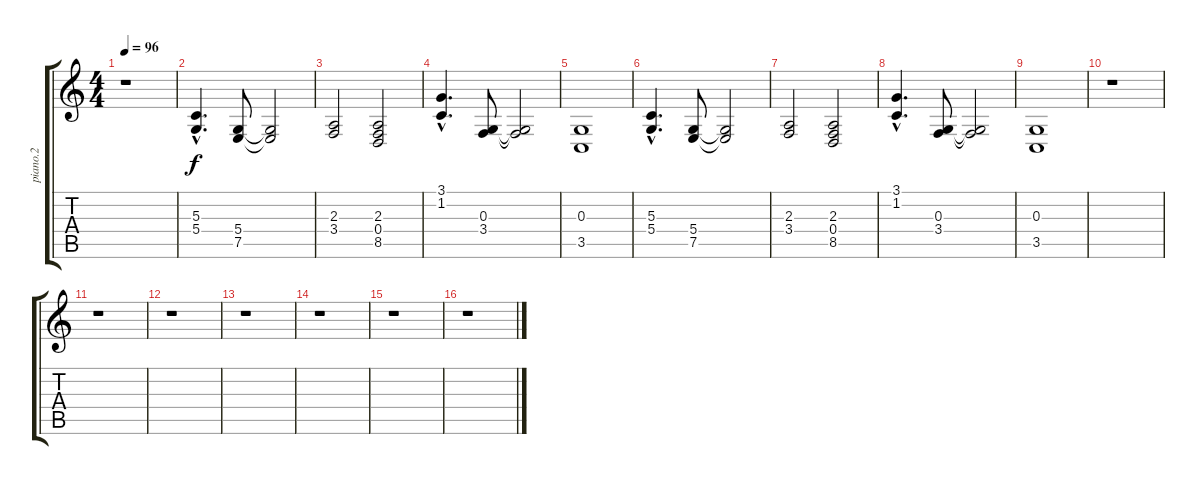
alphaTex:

\track ("piano.2" "piano.2") {instrument acousticgrandpiano}
\staff {score tabs}
\tuning (E4 B3 G3 D3 A2 E2) {hide}
\ts (4 4)
\tempo 96
\clef g2
\ks c
r.1{dy f instrument acousticgrandpiano} |
(5.3{hac} 5.4{hac}).4{d} (5.4 7.5).8 (5.4{t} 7.5{t}).2 |
(2.3 3.4).2 (2.3 0.4 8.5).2 |
(3.1{hac} 1.2{hac}).4{d} (0.3 3.4).8 (0.3{t} 3.4{t}).2 |
(0.3 3.5).1 |
(5.3{hac} 5.4{hac}).4{d} (5.4 7.5).8 (5.4{t} 7.5{t}).2 |
(2.3 3.4).2 (2.3 0.4 8.5).2 |
(3.1{hac} 1.2{hac}).4{d} (0.3 3.4).8 (0.3{t} 3.4{t}).2 |
(0.3 3.5).1 |
r.1 |
r.1 |
r.1 |
r.1 |
r.1 |
r.1 |
r.1
